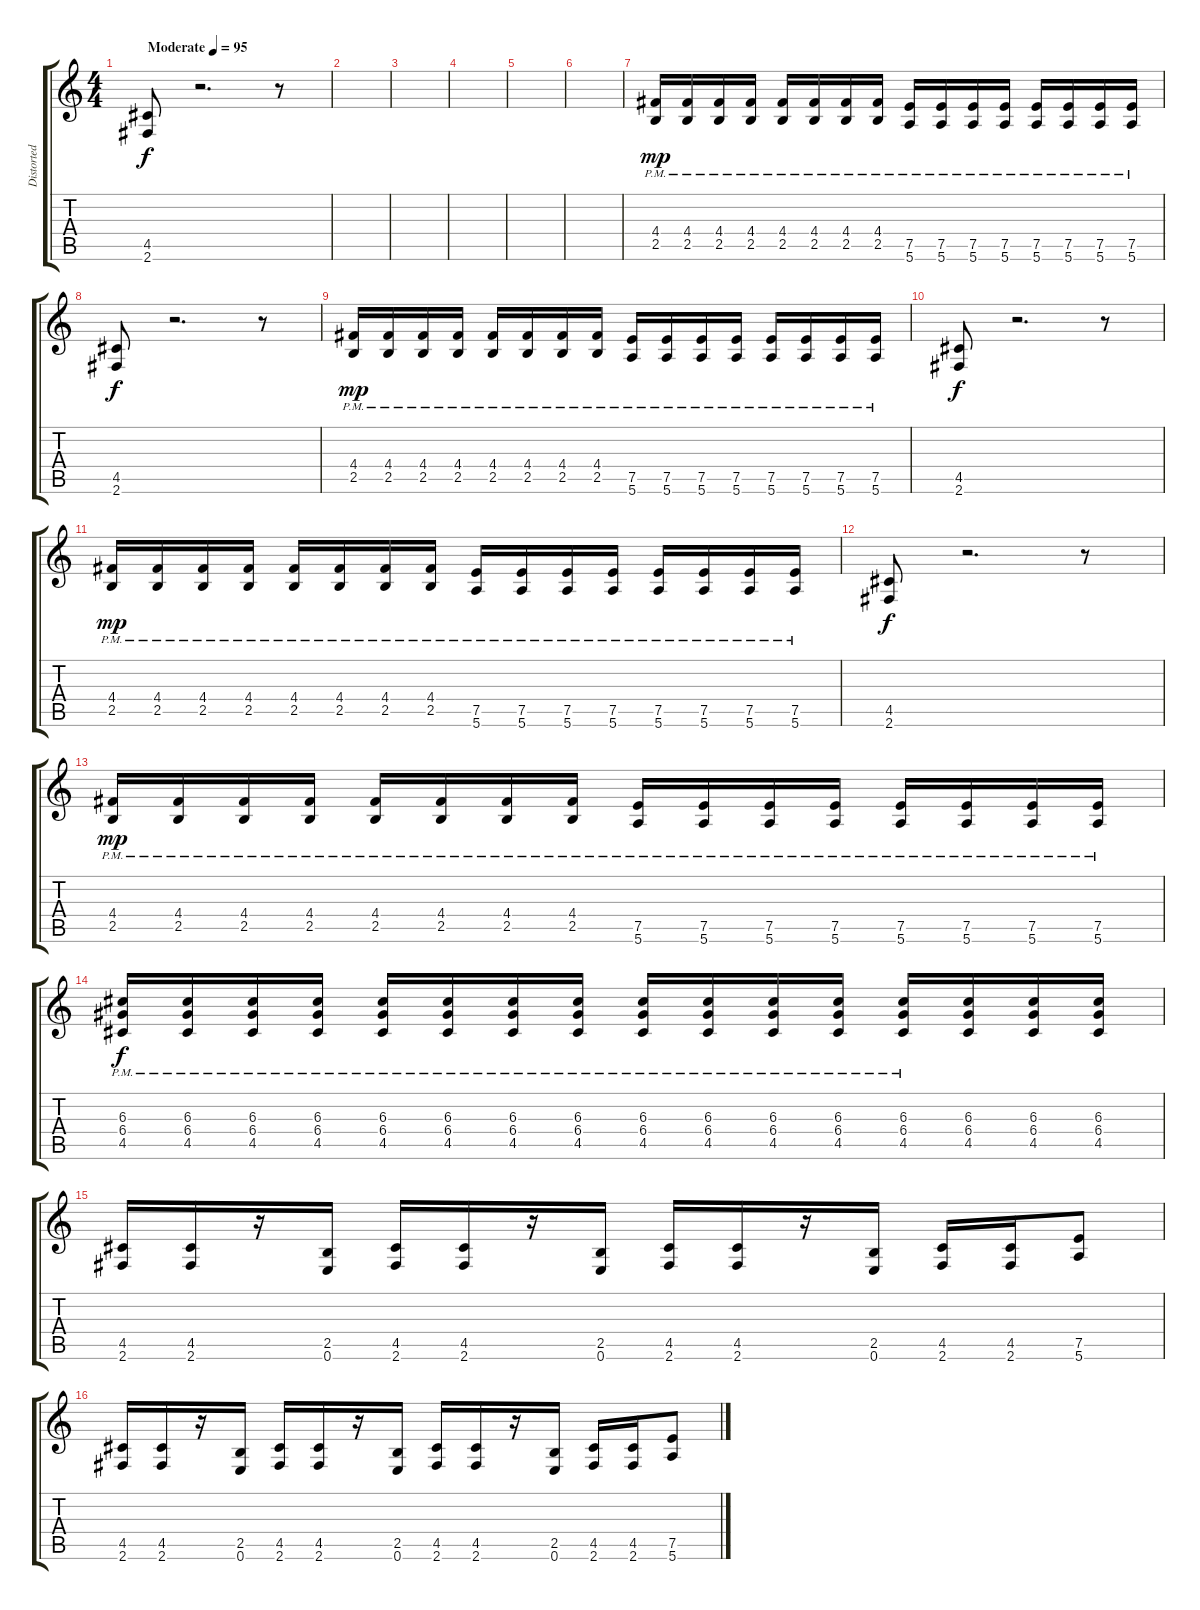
\track ("Distorted" "Distorted") {instrument distortionguitar}
\staff {score tabs}
\tuning (E4 B3 G3 D3 A2 E2) {hide}
\ts (4 4)
\tempo (95 "Moderate")
\clef g2
\ks c
(4.5 2.6).8{dy f instrument distortionguitar} r.2{d} r.8 |
|
|
|
|
|
(4.4{pm} 2.5{pm}).16{dy mp instrument electricguitarclean} (4.4{pm} 2.5{pm}).16 (4.4{pm} 2.5{pm}).16 (4.4{pm} 2.5{pm}).16 (4.4{pm} 2.5{pm}).16 (4.4{pm} 2.5{pm}).16 (4.4{pm} 2.5{pm}).16 (4.4{pm} 2.5{pm}).16 (7.5{pm} 5.6{pm}).16 (7.5{pm} 5.6{pm}).16 (7.5{pm} 5.6{pm}).16 (7.5{pm} 5.6{pm}).16 (7.5{pm} 5.6{pm}).16 (7.5{pm} 5.6{pm}).16 (7.5{pm} 5.6{pm}).16 (7.5{pm} 5.6{pm}).16 |
(4.5 2.6).8{dy f instrument distortionguitar} r.2{d} r.8 |
(4.4{pm} 2.5{pm}).16{dy mp instrument electricguitarclean} (4.4{pm} 2.5{pm}).16 (4.4{pm} 2.5{pm}).16 (4.4{pm} 2.5{pm}).16 (4.4{pm} 2.5{pm}).16 (4.4{pm} 2.5{pm}).16 (4.4{pm} 2.5{pm}).16 (4.4{pm} 2.5{pm}).16 (7.5{pm} 5.6{pm}).16 (7.5{pm} 5.6{pm}).16 (7.5{pm} 5.6{pm}).16 (7.5{pm} 5.6{pm}).16 (7.5{pm} 5.6{pm}).16 (7.5{pm} 5.6{pm}).16 (7.5{pm} 5.6{pm}).16 (7.5{pm} 5.6{pm}).16 |
(4.5 2.6).8{dy f instrument distortionguitar} r.2{d} r.8 |
(4.4{pm} 2.5{pm}).16{dy mp instrument electricguitarclean} (4.4{pm} 2.5{pm}).16 (4.4{pm} 2.5{pm}).16 (4.4{pm} 2.5{pm}).16 (4.4{pm} 2.5{pm}).16 (4.4{pm} 2.5{pm}).16 (4.4{pm} 2.5{pm}).16 (4.4{pm} 2.5{pm}).16 (7.5{pm} 5.6{pm}).16 (7.5{pm} 5.6{pm}).16 (7.5{pm} 5.6{pm}).16 (7.5{pm} 5.6{pm}).16 (7.5{pm} 5.6{pm}).16 (7.5{pm} 5.6{pm}).16 (7.5{pm} 5.6{pm}).16 (7.5{pm} 5.6{pm}).16 |
(4.5 2.6).8{dy f instrument distortionguitar} r.2{d} r.8 |
(4.4{pm} 2.5{pm}).16{dy mp instrument electricguitarclean} (4.4{pm} 2.5{pm}).16 (4.4{pm} 2.5{pm}).16 (4.4{pm} 2.5{pm}).16 (4.4{pm} 2.5{pm}).16 (4.4{pm} 2.5{pm}).16 (4.4{pm} 2.5{pm}).16 (4.4{pm} 2.5{pm}).16 (7.5{pm} 5.6{pm}).16 (7.5{pm} 5.6{pm}).16 (7.5{pm} 5.6{pm}).16 (7.5{pm} 5.6{pm}).16 (7.5{pm} 5.6{pm}).16 (7.5{pm} 5.6{pm}).16 (7.5{pm} 5.6{pm}).16 (7.5{pm} 5.6{pm}).16 |
(6.3{pm} 6.4{pm} 4.5{pm}).16{dy f instrument distortionguitar} (6.3{pm} 6.4{pm} 4.5{pm}).16 (6.3{pm} 6.4{pm} 4.5{pm}).16 (6.3{pm} 6.4{pm} 4.5{pm}).16 (6.3{pm} 6.4{pm} 4.5{pm}).16 (6.3{pm} 6.4{pm} 4.5{pm}).16 (6.3{pm} 6.4{pm} 4.5{pm}).16 (6.3{pm} 6.4{pm} 4.5{pm}).16 (6.3{pm} 6.4{pm} 4.5{pm}).16 (6.3{pm} 6.4{pm} 4.5{pm}).16 (6.3{pm} 6.4{pm} 4.5{pm}).16 (6.3{pm} 6.4{pm} 4.5{pm}).16 (6.3{pm} 6.4{pm} 4.5{pm}).16 (6.3 6.4 4.5).16 (6.3 6.4 4.5).16 (6.3 6.4 4.5).16 |
(4.5 2.6).16 (4.5 2.6).16 r.16 (2.5 0.6).16 (4.5 2.6).16 (4.5 2.6).16 r.16 (2.5 0.6).16 (4.5 2.6).16 (4.5 2.6).16 r.16 (2.5 0.6).16 (4.5 2.6).16 (4.5 2.6).16 (7.5 5.6).8 |
(4.5 2.6).16 (4.5 2.6).16 r.16 (2.5 0.6).16 (4.5 2.6).16 (4.5 2.6).16 r.16 (2.5 0.6).16 (4.5 2.6).16 (4.5 2.6).16 r.16 (2.5 0.6).16 (4.5 2.6).16 (4.5 2.6).16 (7.5 5.6).8
